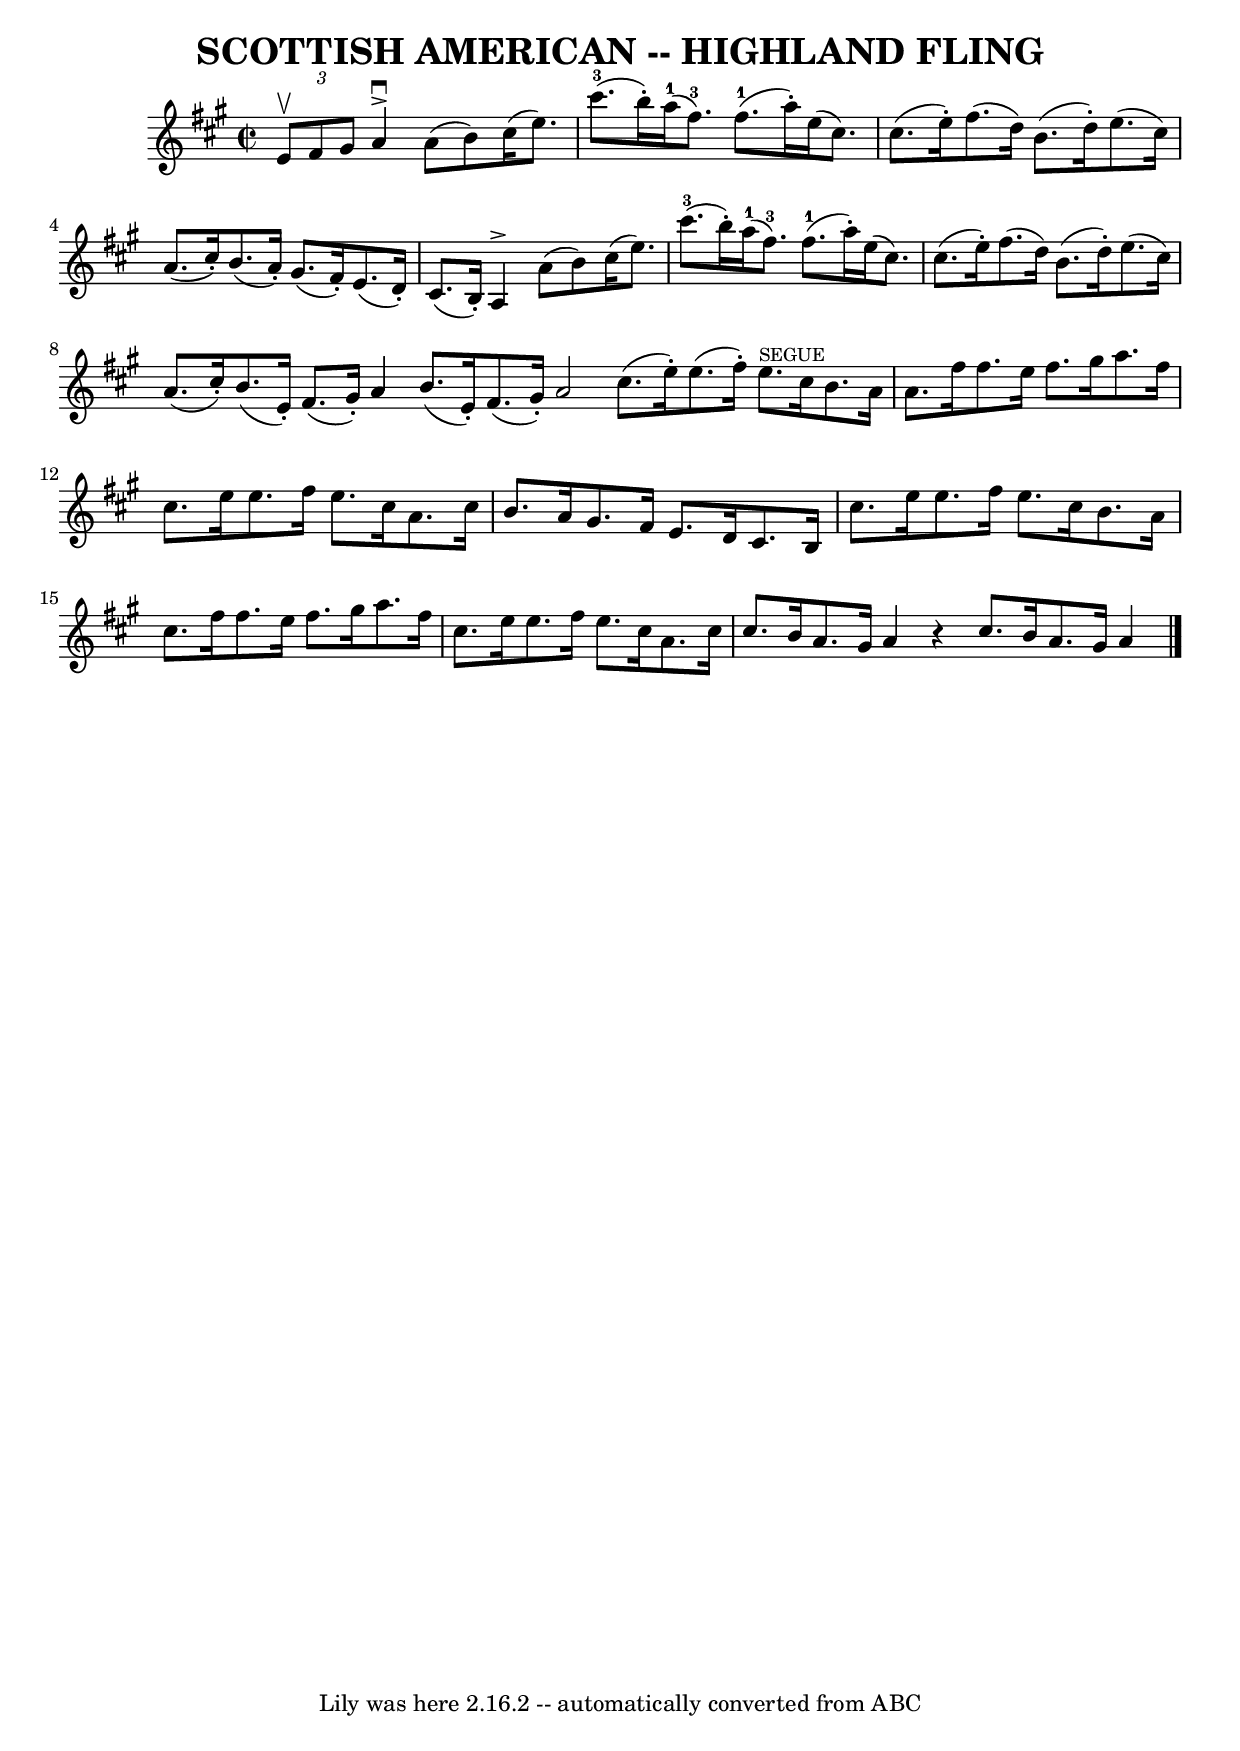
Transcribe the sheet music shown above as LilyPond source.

\version "2.16.2"
\include "Mammoth.ily"
\header {
  %% book = "Ryan's Mammoth Collection of Fiddle Tunes"
  crossRefNumber = "1"
  footnotes = ""
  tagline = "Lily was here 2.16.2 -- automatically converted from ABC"
  title = "SCOTTISH AMERICAN -- HIGHLAND FLING"

}
voicedefault =  {


  \override Staff.TimeSignature #'style = #'C
  \time 2/2 
  \key a \major
  \times 2/3 { e'8^\upbow fis'8 gis'8  
	     }       
  |
  a'4^\accent^\downbow a'8 (b'8) cis''16 (e''8.)     
  cis'''8.-3(b''16-.)   |
  a''16-1(fis''8.-3)     
  fis''8.-1(a''16-.) e''16 (cis''8.) cis''8. (e''16-.)   
  |
  fis''8. (d''16) b'8. (d''16-.) e''8. (cis''16 ) a'8. (cis''16-.)   |
  b'8. (a'16-.) gis'8. (
  fis'16-.) e'8. (d'16-.) cis'8. (b16-.)   |
  
  |
  a4^\accent a'8 (b'8) cis''16 (e''8.) cis'''8.-3(b''16-.)   |
  a''16-1(fis''8.-3) fis''8.-1(a''16-.) e''16 (cis''8.) cis''8. (e''16-.)       
  |
  fis''8. (d''16) b'8. (d''16-.) e''8. (cis''16) 
  a'8. (cis''16-.)   |
  b'8. (e'16-.) fis'8. (gis'16-.) a'4    \bar ":|" b'8. (e'16-.) fis'8. (gis'16-.) a'2  
  \bar "|."     \bar "|:" cis''8. (e''16-.) e''8. (fis''16-.)   
  e''8.^\segue cis''16 b'8. a'16    |
  a'8. fis''16    
  fis''8. e''16 fis''8. gis''16 a''8. fis''16        |
  
  cis''8. e''16 e''8. fis''16 e''8. cis''16 a'8. cis''16    
  |
  b'8. a'16 gis'8. fis'16 e'8. d'16 cis'8. b16    
  |
  |
  cis''8. e''16 e''8. fis''16 e''8.    
  cis''16 b'8. a'16    |
  cis''8. fis''16 fis''8. e''16    
  fis''8. gis''16 a''8. fis''16    |
  cis''8. e''16 e''8.  
  fis''16 e''8. cis''16 a'8. cis''16    |
  cis''8. b'16  
  a'8. gis'16 a'4    r4   \bar ":|" cis''8. b'16 a'8. gis'16   
  a'4    \bar "|."   

}

\score{
  <<

    \context Staff="default"
    {
      \voicedefault 
      
    }

  >>
  \layout {
    
  }
  \midi {
  }

}
